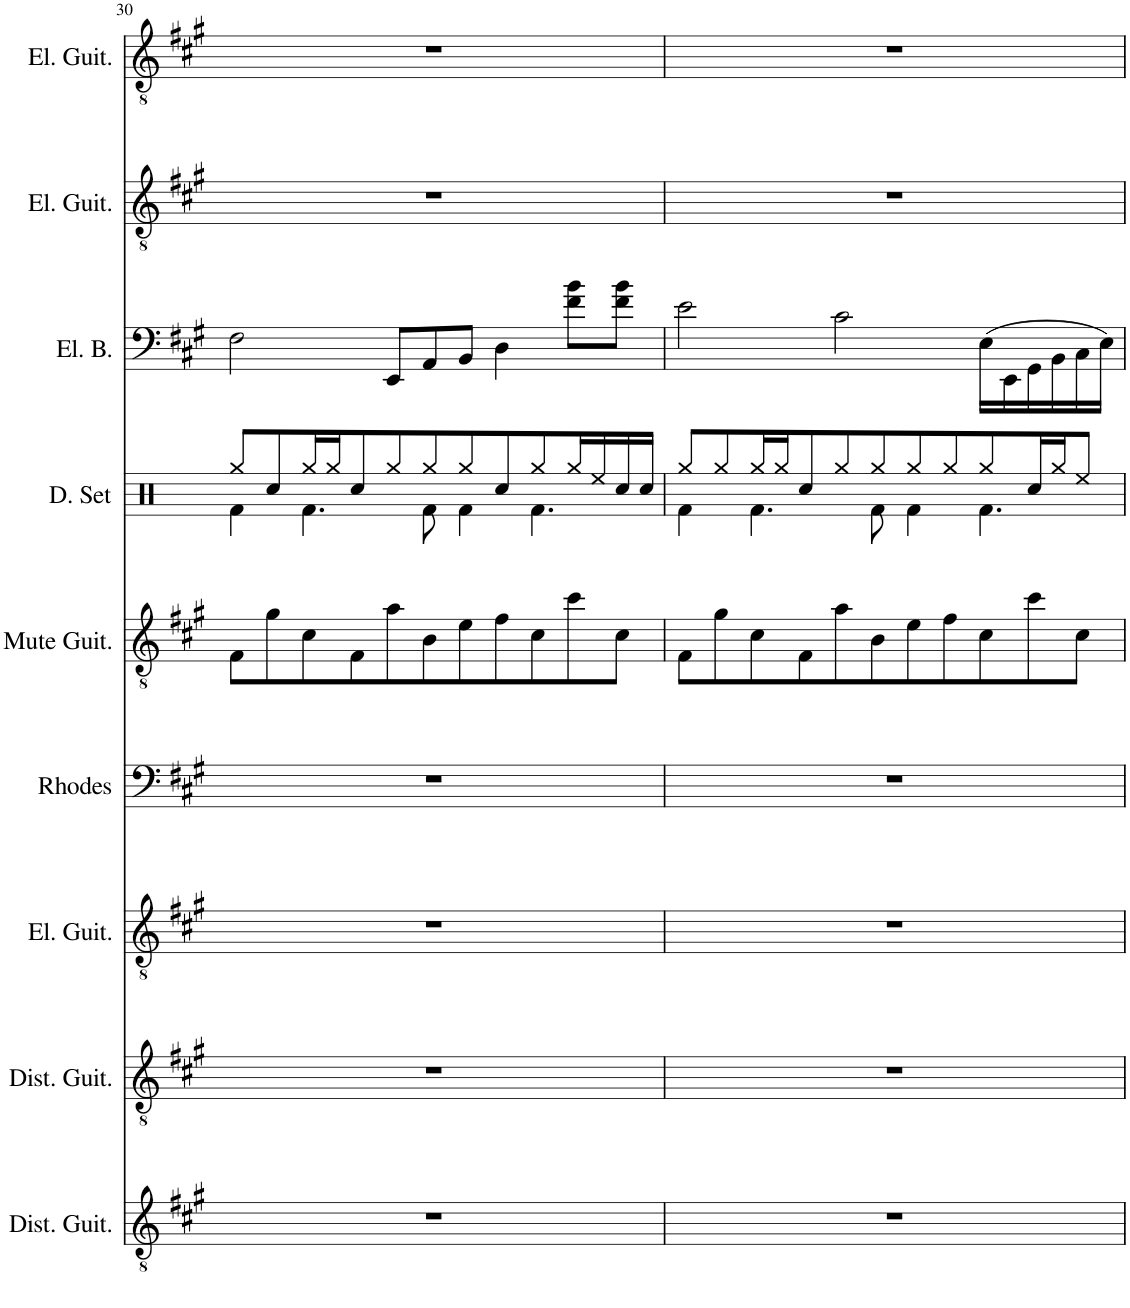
**kern	**kern	**kern	**kern	**kern	**kern	**kern	**kern	**kern
*part9	*part8	*part7	*part6	*part5	*part4	*part3	*part2	*part1
*staff9	*staff8	*staff7	*staff6	*staff5	*staff4	*staff3	*staff2	*staff1
*I"Distorted Guitar	*I"Distorted Guitar	*I"Electric Guitar	*I"Rhodes Piano	*I"Muted Guitar	*I"Drumset	*I"6-str. Electric Bass	*I"Electric Guitar	*I"Electric Guitar
*I'Dist. Guit.	*I'Dist. Guit.	*I'El. Guit.	*I'Rhodes	*I'Mute Guit.	*I'D. Set	*I'El. B.	*I'El. Guit.	*I'El. Guit.
!!LO:PB:g=z
*clefGv2	*clefGv2	*clefGv2	*clefF4	*clefGv2	*clefX	*clefF4	*clefGv2	*clefGv2
*	*	*	*	*	*	*Trd7c12	*	*
*k[f#c#g#]	*k[f#c#g#]	*k[f#c#g#]	*k[f#c#g#]	*k[f#c#g#]	*k[]	*k[f#c#g#]	*k[f#c#g#]	*k[f#c#g#]
*M11/8	*M11/8	*M11/8	*M11/8	*M11/8	*M11/8	*M11/8	*M11/8	*M11/8
=30	=30	=30	=30	=30	=30	=30	=30	=30
*	*	*	*	*	*^	*	*	*
8%11r	8%11r	8%11r	8%11r	8F#\L	8Rgg/L	4Rf\	2F#\	8%11r	8%11r
.	.	.	.	8g#\	8Rcc/	.	.	.	.
.	.	.	.	8c#\	16Rgg/L	4.Rf\	.	.	.
.	.	.	.	.	16Rgg/J	.	.	.	.
.	.	.	.	8F#\	8Rcc/	.	.	.	.
.	.	.	.	8a\	8Rgg/	.	8EE/L	.	.
.	.	.	.	8B\	8Rgg/	8Rf\	8AA/	.	.
.	.	.	.	8e\	8Rgg/	4Rf\	8BB/J	.	.
.	.	.	.	8f#\	8Rcc/	.	4D\	.	.
.	.	.	.	8c#\	8Rgg/	4.Rf\	.	.	.
.	.	.	.	8cc#\	16Rgg/L	.	8f#\ 8b\L	.	.
.	.	.	.	.	16Ree/	.	.	.	.
.	.	.	.	8c#\J	16Rcc/	.	8f#\ 8b\J	.	.
.	.	.	.	.	16Rcc/JJ	.	.	.	.
=31	=31	=31	=31	=31	=31	=31	=31	=31	=31
8%11r	8%11r	8%11r	8%11r	8F#\L	8Rgg/L	4Rf\	2e\	8%11r	8%11r
.	.	.	.	8g#\	8Rgg/	.	.	.	.
.	.	.	.	8c#\	16Rgg/L	4.Rf\	.	.	.
.	.	.	.	.	16Rgg/J	.	.	.	.
.	.	.	.	8F#\	8Rcc/	.	.	.	.
.	.	.	.	8a\	8Rgg/	.	2c#\	.	.
.	.	.	.	8B\	8Rgg/	8Rf\	.	.	.
.	.	.	.	8e\	8Rgg/	4Rf\	.	.	.
.	.	.	.	8f#\	8Rgg/	.	.	.	.
.	.	.	.	8c#\	8Rgg/	4.Rf\	(16E\LL	.	.
.	.	.	.	.	.	.	16EE\	.	.
.	.	.	.	8cc#\	16Rcc/L	.	16GG#\	.	.
.	.	.	.	.	16Rgg/J	.	16BB\	.	.
.	.	.	.	8c#\J	8Ree/J	.	16C#\	.	.
.	.	.	.	.	.	.	16E\JJ)	.	.
*	*	*	*	*	*v	*v	*	*	*
=	=	=	=	=	=	=	=	=
*-	*-	*-	*-	*-	*-	*-	*-	*-
